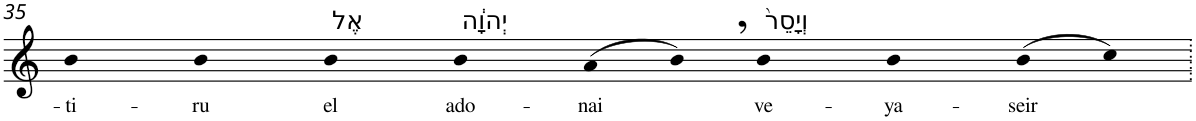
**kern	**text
*part1	*part1
*staff1	*staff1
*I"Piano	*
*I'Pno	*
!!LO:PB:g=z
*clefG2	*
*k[]	*
=35	=35
!	!LO:LY:b
4b	-ti-
!	!LO:LY:b
4b	-ru
!LO:TX:a:t=אֶל	!
!	!LO:LY:b
4b	el
!LO:TX:a:t=יְהוָ֔ה	!
!	!LO:LY:b
4b	ado-
!	!LO:LY:b
(>8a	-nai
8b,)	.
!LO:TX:a:t=וְיָסֵר֙	!
!	!LO:LY:b
4b	ve-
!	!LO:LY:b
4b	-ya-
!	!LO:LY:b
(>8b	-seir
8cc)	.
=.	=.
*-	*-
